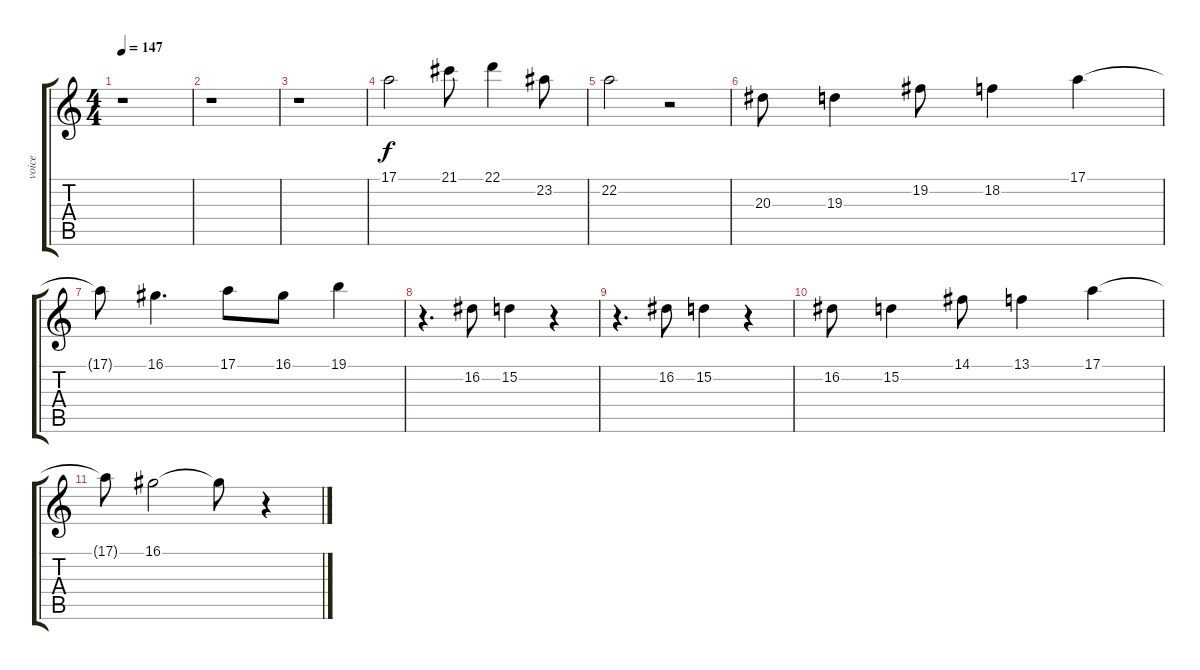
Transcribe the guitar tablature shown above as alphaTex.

\track ("voice" "voice") {instrument lead6voice}
\staff {score tabs}
\tuning (E4 B3 G3 D3 A2 E2) {hide}
\ts (4 4)
\tempo 147
\clef g2
\ks c
r.1{dy f} |
r.1 |
r.1 |
17.1.2 21.1.8 22.1.4 23.2.8 |
22.2.2 r.2 |
20.3.8 19.3.4 19.2.8 18.2.4 17.1.4 |
17.1{t}.8 16.1.4{d} 17.1.8 16.1.8 19.1.4 |
r.4{d} 16.2.8 15.2.4 r.4 |
r.4{d} 16.2.8 15.2.4 r.4 |
16.2.8 15.2.4 14.1.8 13.1.4 17.1.4 |
17.1{t}.8 16.1.2 16.1{t}.8 r.4
